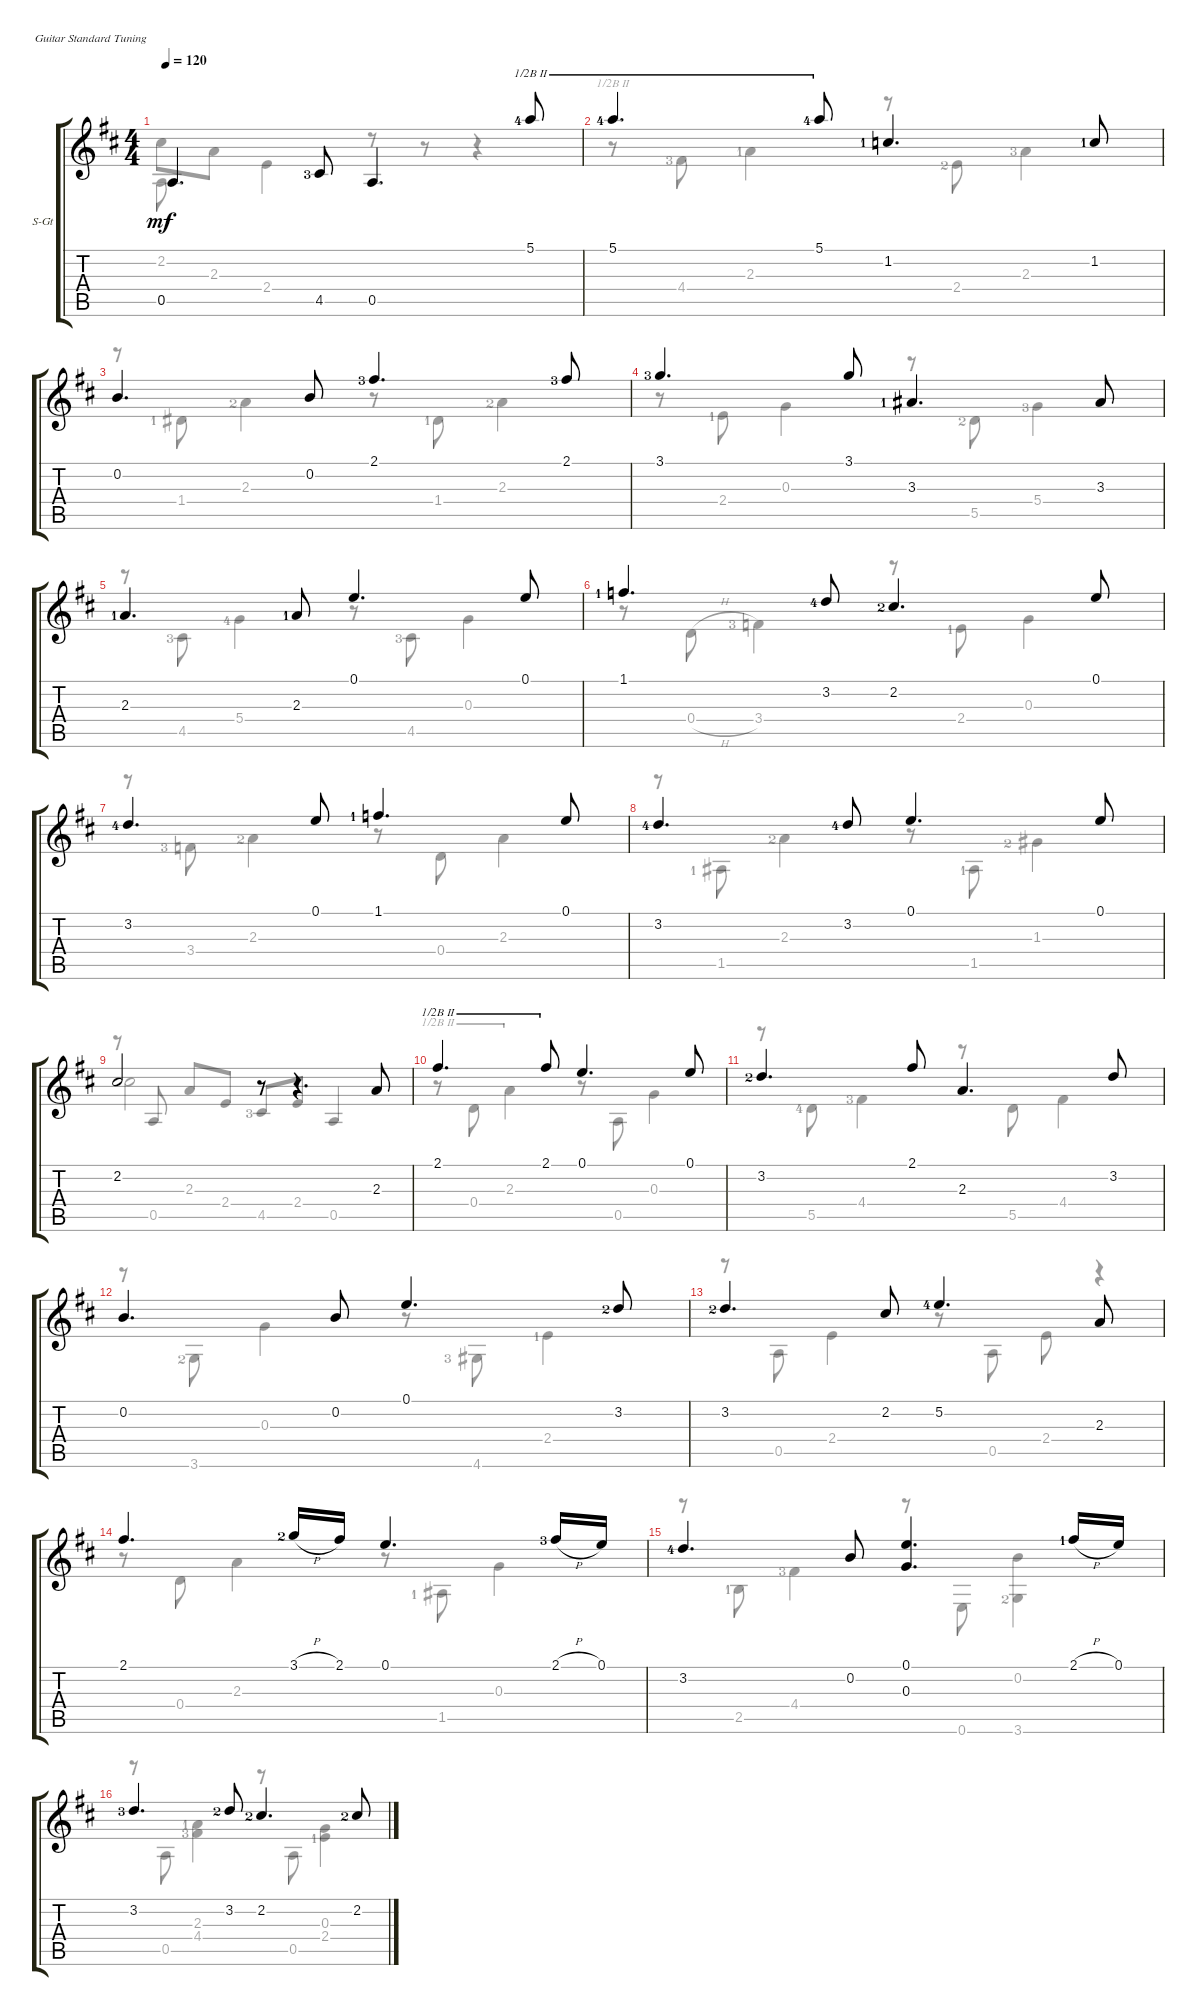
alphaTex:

\defaultSystemsLayout 4
\bracketExtendMode groupsimilarinstruments
\firstSystemTrackNameOrientation horizontal
\otherSystemsTrackNameOrientation horizontal
\track ("Steel Guitar" "S-Gt") {instrument acousticguitarsteel}
\staff {score tabs}
\tuning (E4 B3 G3 D3 A2 E2)
\voice
\ts (4 4)
\tempo 120
\clef g2
\ks d
0.5.4{d dy mf} 4.5{lf 4}.8 0.5.4{d} 5.1{lf 5}.8{barre (2 half)} |
5.1{lf 5}.4{d barre (2 half)} 5.1{lf 5}.8{barre (2 half)} 1.2{lf 2}.4{d} 1.2{lf 2}.8 |
0.2.4{d} 0.2.8 2.1{lf 4}.4{d} 2.1{lf 4}.8 |
3.1{lf 4}.4{d} 3.1.8 3.3{lf 2}.4{d} 3.3.8 |
2.3{lf 2}.4{d} 2.3{lf 2}.8 0.1.4{d} 0.1.8 |
1.1{lf 2}.4{d} 3.2{lf 5}.8 2.2{lf 3}.4{d} 0.1.8 |
3.2{lf 5}.4{d} 0.1.8 1.1{lf 2}.4{d} 0.1.8 |
3.2{lf 5}.4{d} 3.2{lf 5}.8 0.1.4{d} 0.1.8 |
2.2.2 r.8 r.4{d} 2.3.8 |
2.1.4{d barre (2 half)} 2.1.8{barre (2 half)} 0.1.4{d} 0.1.8 |
3.2{lf 3}.4{d} 2.1.8 2.3.4{d} 3.2.8 |
0.2.4{d} 0.2.8 0.1.4{d} 3.2{lf 3}.8 |
3.2{lf 3}.4{d} 2.2.8 5.2{lf 5}.4{d} 2.3.8 |
2.1.4{d} 3.1{h lf 3}.16 2.1.16 0.1.4{d} 2.1{h lf 4}.16 0.1.16 |
3.2{lf 5}.4{d} 0.2.8 (0.3 0.1).4{d} 2.1{h lf 2}.16 0.1.16 |
3.2{lf 4}.4{d} 3.2{lf 3}.8 2.2{lf 3}.4{d} 2.2{lf 3}.8
\voice
\clef g2
\ottava regular
\simile none
\ks d
2.2.8{dy mf} 2.3.8 2.4.4 r.8 r.8 r.4 |
r.8{barre (2 half)} 4.4{lf 4}.8 2.3{lf 2}.4 r.8 2.4{lf 3}.8 2.3{lf 4}.4 |
r.8 1.4{lf 2}.8 2.3{lf 3}.4 r.8 1.4{lf 2}.8 2.3{lf 3}.4 |
r.8 2.4{lf 2}.8 0.3.4 r.8 5.5{lf 3}.8 5.4{lf 4}.4 |
r.8 4.5{lf 4}.8 5.4{lf 5}.4 r.8 4.5{lf 4}.8 0.3.4 |
r.8 0.4{h}.8 3.4{lf 4}.4 r.8 2.4{lf 2}.8 0.3.4 |
r.8 3.4{lf 4}.8 2.3{lf 3}.4 r.8 0.4.8 2.3.4 |
r.8 1.5{lf 2}.8 2.3{lf 3}.4 r.8 1.5{lf 2}.8 1.3{lf 3}.4 |
r.8 0.5.8{beam invert} 2.3.8{beam invert} 2.4.8 4.5{lf 4}.8{beam invert} 2.4.8 0.5.4{beam invert} |
r.8{barre (2 half)} 0.4.8{barre (2 half)} 2.3.4{barre (2 half)} r.8 0.5.8 0.3.4 |
r.8 5.5{lf 5}.8 4.4{lf 4}.4 r.8 5.5.8 4.4.4 |
r.8 3.6{lf 3}.8 0.3.4 r.8 4.6{lf 4}.8 2.4{lf 2}.4 |
r.8 0.5.8 2.4.4 r.8 0.5.8 2.4.8 r.4 |
r.8 0.4.8 2.3.4 r.8 1.5{lf 2}.8 0.3.4 |
r.8 2.5{lf 2}.8 4.4{lf 4}.4 r.8 0.6.8 (3.6{lf 3} 0.2).4 |
r.8 0.5.8 (4.4{lf 4} 2.3{lf 2}).4 r.8 0.5.8 (2.4{lf 2} 0.3).4
\voice
\clef g2
\ottava regular
\simile none
\ks d
|
|
|
|
|
|
|
|
|
|
|
|
|
|
|
\voice
\clef g2
\ottava regular
\simile none
\ks d
0.5.8{dy mf} |
|
|
|
|
|
|
|
2.2.2 |
|
|
|
|
|
|
